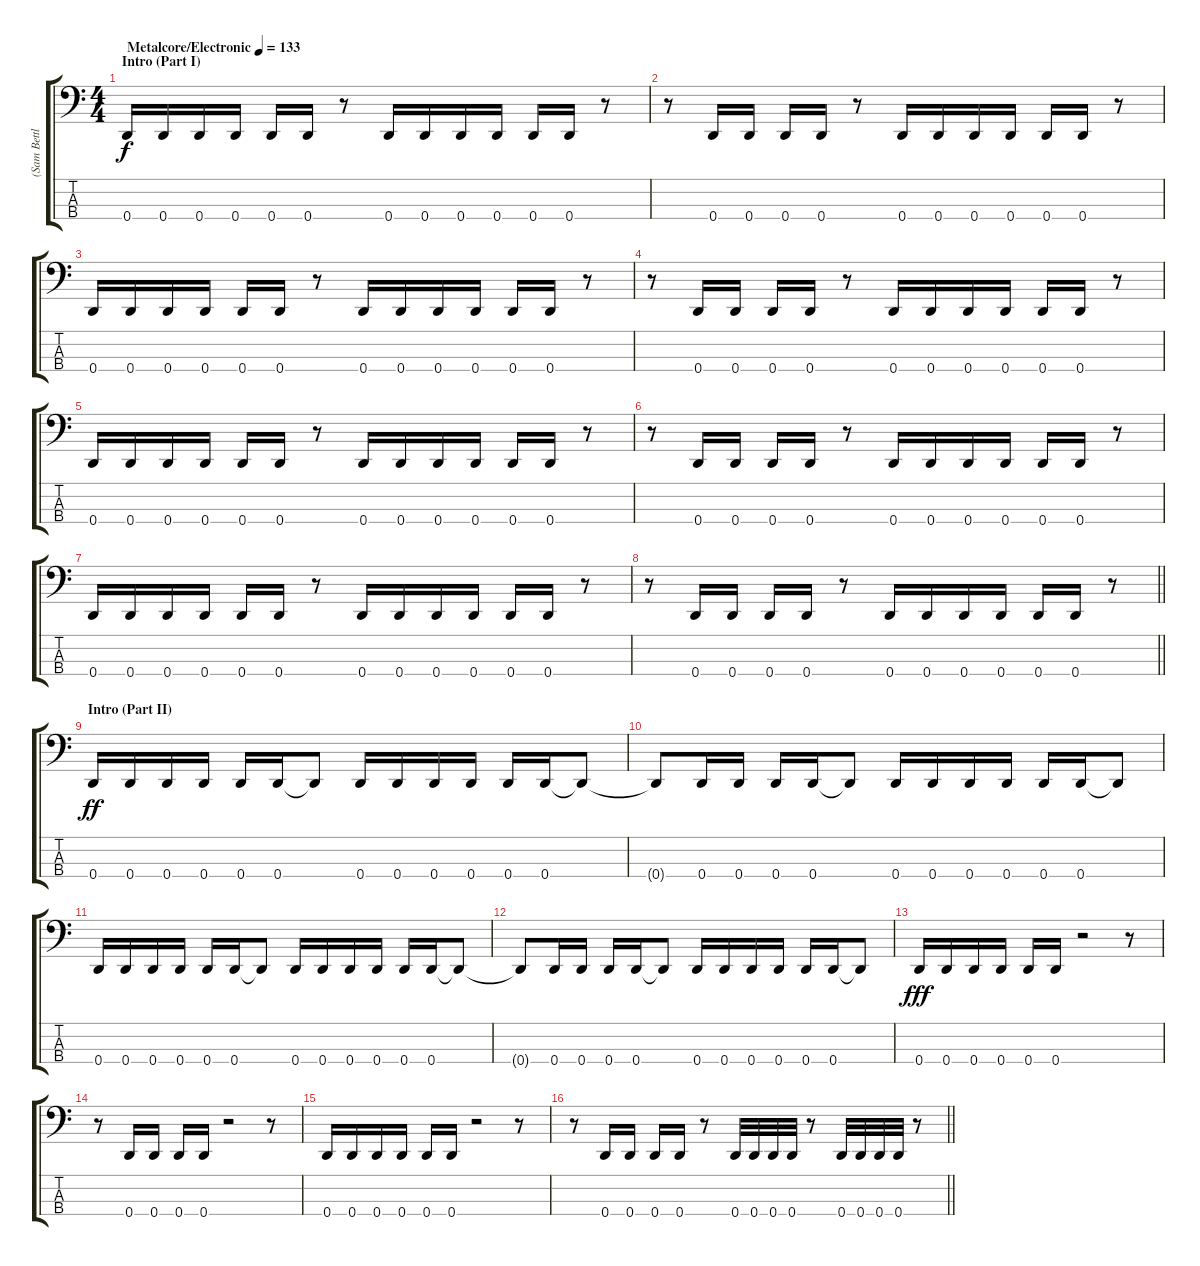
\track ("(Sam Bettley) Bass" "(Sam Bettl") {instrument electricbassfinger}
\staff {score tabs}
\tuning (G2 D2 A1 D1) {hide}
\ts (4 4)
\section ("" "Intro (Part I)")
\tempo (133 "Metalcore/Electronic")
\clef f4
\ks c
0.4.16{dy f instrument electricbassfinger} 0.4.16 0.4.16 0.4.16 0.4.16 0.4.16 r.8 0.4.16 0.4.16 0.4.16 0.4.16 0.4.16 0.4.16 r.8 |
r.8 0.4.16 0.4.16 0.4.16 0.4.16 r.8 0.4.16 0.4.16 0.4.16 0.4.16 0.4.16 0.4.16 r.8 |
0.4.16 0.4.16 0.4.16 0.4.16 0.4.16 0.4.16 r.8 0.4.16 0.4.16 0.4.16 0.4.16 0.4.16 0.4.16 r.8 |
r.8 0.4.16 0.4.16 0.4.16 0.4.16 r.8 0.4.16 0.4.16 0.4.16 0.4.16 0.4.16 0.4.16 r.8 |
0.4.16 0.4.16 0.4.16 0.4.16 0.4.16 0.4.16 r.8 0.4.16 0.4.16 0.4.16 0.4.16 0.4.16 0.4.16 r.8 |
r.8 0.4.16 0.4.16 0.4.16 0.4.16 r.8 0.4.16 0.4.16 0.4.16 0.4.16 0.4.16 0.4.16 r.8 |
0.4.16 0.4.16 0.4.16 0.4.16 0.4.16 0.4.16 r.8 0.4.16 0.4.16 0.4.16 0.4.16 0.4.16 0.4.16 r.8 |
\barLineRight lightlight
r.8 0.4.16 0.4.16 0.4.16 0.4.16 r.8 0.4.16 0.4.16 0.4.16 0.4.16 0.4.16 0.4.16 r.8 |
\section ("" "Intro (Part II)")
0.4.16{dy ff} 0.4.16 0.4.16 0.4.16 0.4.16 0.4.16 0.4{t}.8 0.4.16 0.4.16 0.4.16 0.4.16 0.4.16 0.4.16 0.4{t}.8 |
0.4{t}.8 0.4.16 0.4.16 0.4.16 0.4.16 0.4{t}.8 0.4.16 0.4.16 0.4.16 0.4.16 0.4.16 0.4.16 0.4{t}.8 |
0.4.16 0.4.16 0.4.16 0.4.16 0.4.16 0.4.16 0.4{t}.8 0.4.16 0.4.16 0.4.16 0.4.16 0.4.16 0.4.16 0.4{t}.8 |
0.4{t}.8 0.4.16 0.4.16 0.4.16 0.4.16 0.4{t}.8 0.4.16 0.4.16 0.4.16 0.4.16 0.4.16 0.4.16 0.4{t}.8 |
0.4.16{dy fff} 0.4.16 0.4.16 0.4.16 0.4.16 0.4.16 r.2 r.8 |
r.8 0.4.16 0.4.16 0.4.16 0.4.16 r.2 r.8 |
0.4.16 0.4.16 0.4.16 0.4.16 0.4.16 0.4.16 r.2 r.8 |
\barLineRight lightlight
r.8 0.4.16 0.4.16 0.4.16 0.4.16 r.8 0.4.32 0.4.32 0.4.32 0.4.32 r.8 0.4.32 0.4.32 0.4.32 0.4.32 r.8
